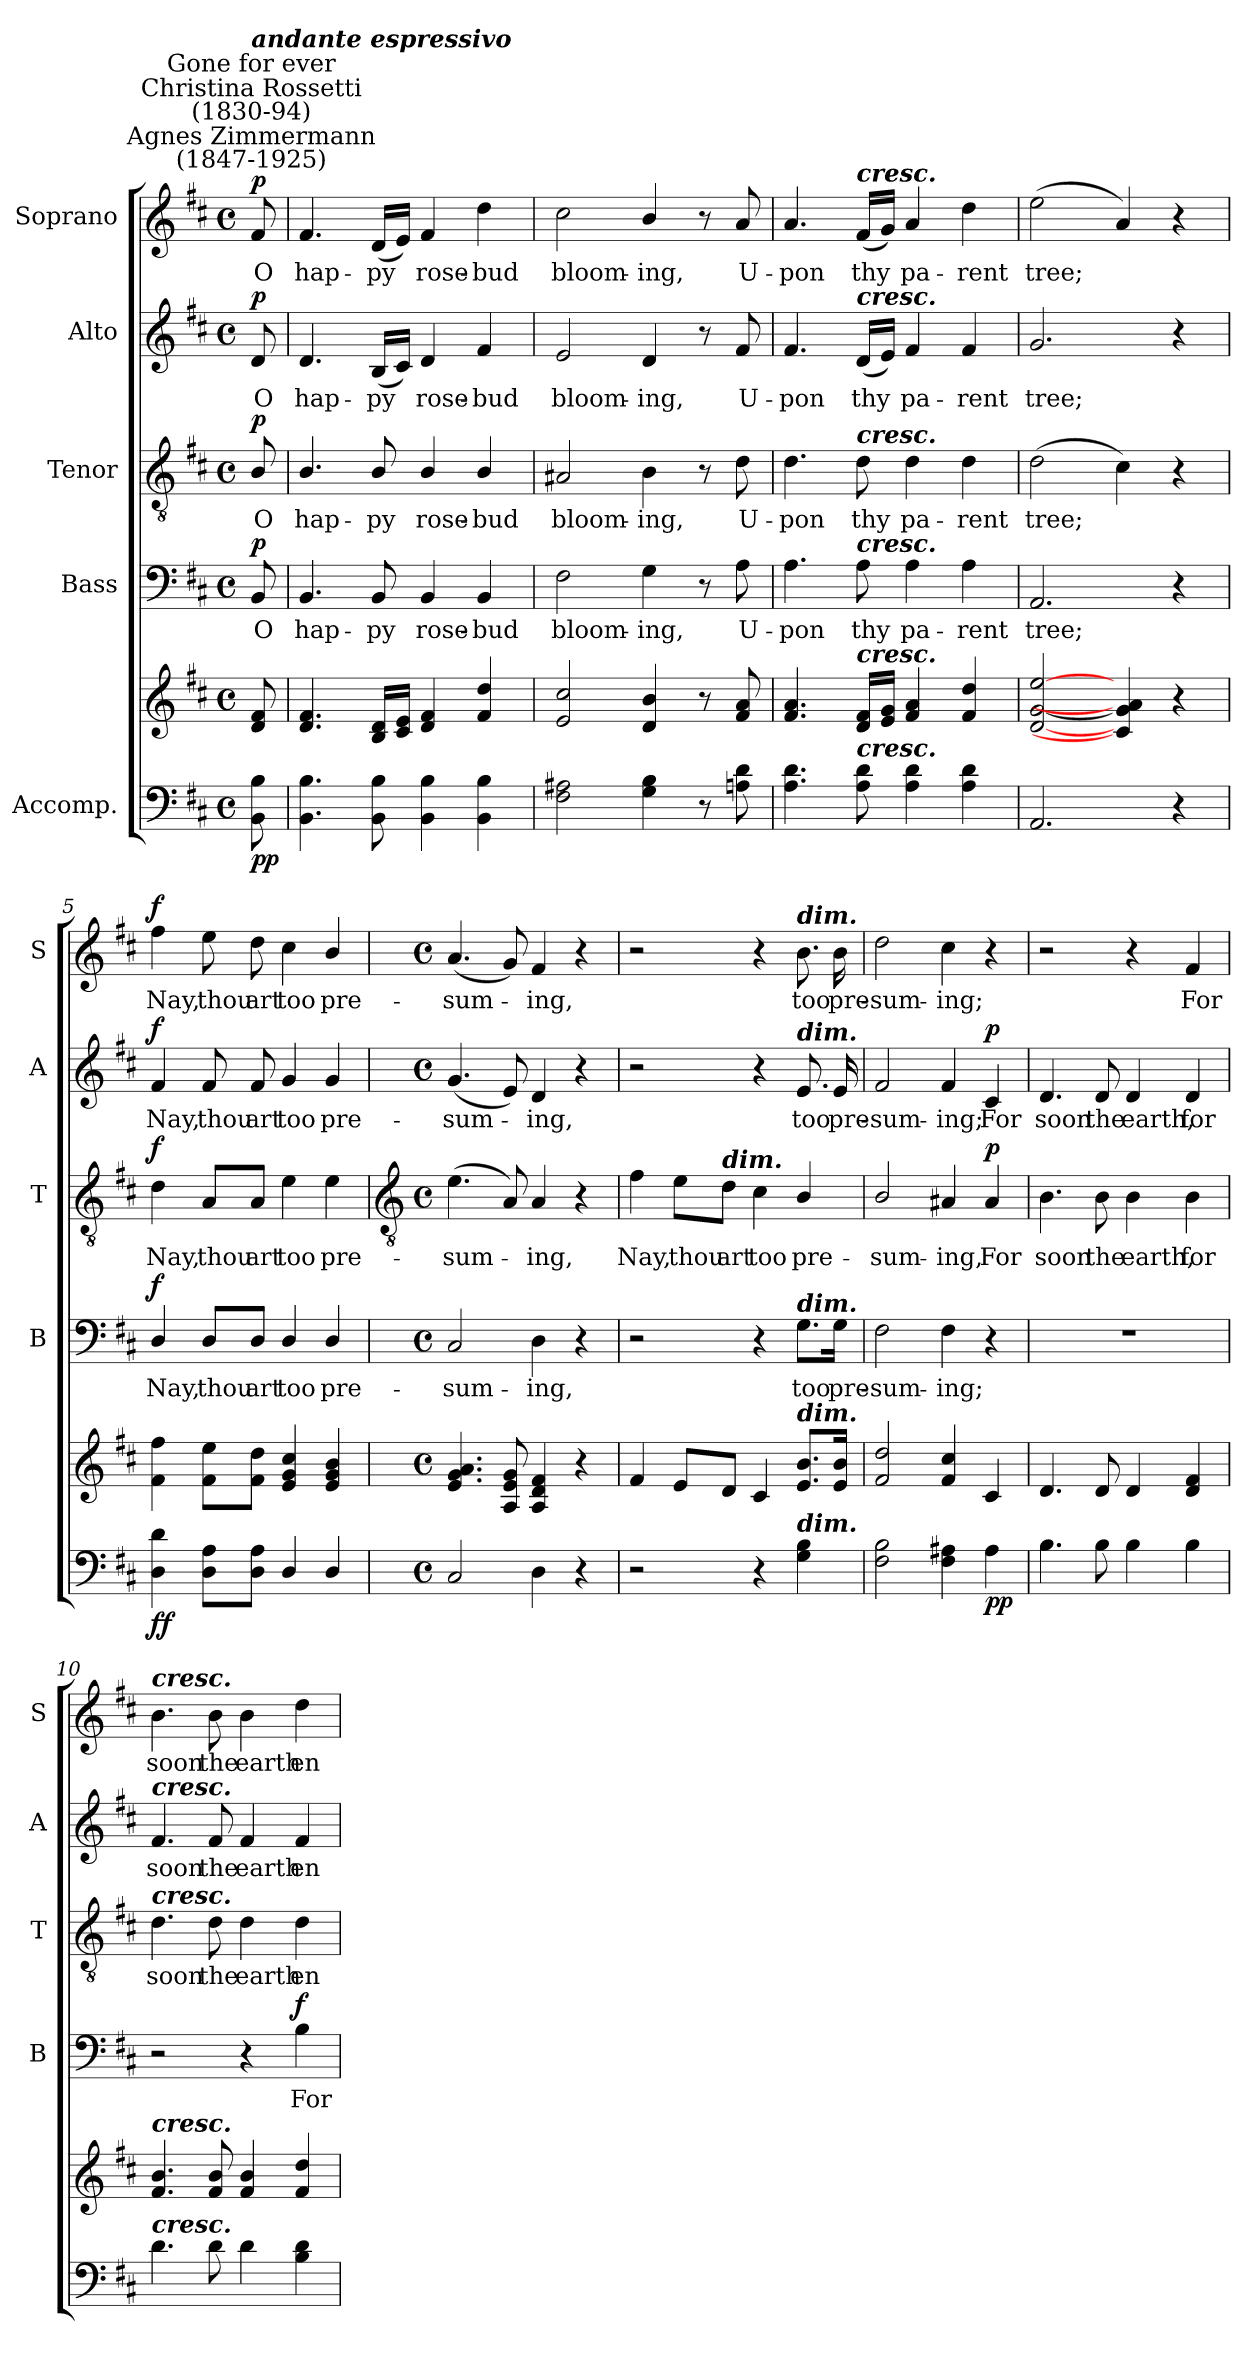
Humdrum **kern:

**kern	**kern	**dynam	**kern	**text	**dynam	**kern	**text	**dynam	**kern	**text	**dynam	**kern	**text	**dynam
*part5	*part5	*part5	*part4	*part4	*part4	*part3	*part3	*part3	*part2	*part2	*part2	*part1	*part1	*part1
*staff6	*staff5	*staff5/6	*staff4	*staff4	*staff4	*staff3	*staff3	*staff3	*staff2	*staff2	*staff2	*staff1	*staff1	*staff1
*I"Accomp.	*	*	*I"Bass	*	*	*I"Tenor	*	*	*I"Alto	*	*	*I"Soprano	*	*
*	*	*	*I'B	*	*	*I'T	*	*	*I'A	*	*	*I'S	*	*
*clefF4	*clefG2	*	*clefF4	*	*	*clefGv2	*	*	*clefG2	*	*	*clefG2	*	*
*k[f#c#]	*k[f#c#]	*	*k[f#c#]	*	*	*k[f#c#]	*	*	*k[f#c#]	*	*	*k[f#c#]	*	*
*D:	*D:	*	*D:	*	*	*D:	*	*	*D:	*	*	*D:	*	*
*M4/4	*M4/4	*	*M4/4	*	*	*M4/4	*	*	*M4/4	*	*	*M4/4	*	*
*met(c)	*met(c)	*	*met(c)	*	*	*met(c)	*	*	*met(c)	*	*	*met(c)	*	*
*MM104	*MM104	*	*MM104	*	*	*MM104	*	*	*MM104	*	*	*MM104	*	*
=	=	=	=	=	=	=	=	=	=	=	=	=	=	=
!	!	!	!	!	!	!	!	!	!	!	!	!LO:TX:a:cj:t=Agnes Zimmermann\n(1847-1925)	!	!
!	!	!	!	!	!	!	!	!	!	!	!	!LO:TX:a:cj:t=Christina Rossetti\n(1830-94)	!	!
!	!	!	!	!	!	!	!	!	!	!	!	!LO:TX:a:cj:t=Gone for ever	!	!
!	!	!	!	!	!	!	!	!	!	!	!	!LO:TX:a:Bi:t=andante espressivo	!	!
!	!	!LO:DY:b=2	!	!LO:LY:b	!	!	!LO:LY:b	!	!	!LO:LY:b	!	!	!LO:LY:b	!
!	!	!LO:DY:n=1:b	!	!	!LO:DY:b	!	!	!LO:DY:b	!	!	!LO:DY:b	!	!	!LO:DY:b
8BB 8B	8d 8f#	p p	8BB	O	p	8B/	O	p	8d	O	p	8f#	O	p
=1	=1	=1	=1	=1	=1	=1	=1	=1	=1	=1	=1	=1	=1	=1
!	!	!	!	!LO:LY:b	!	!	!LO:LY:b	!	!	!LO:LY:b	!	!	!LO:LY:b	!
4.BB 4.B	4.d 4.f#	.	4.BB	hap-	.	4.B/	hap-	.	4.d	hap-	.	4.f#	hap-	.
!	!	!	!	!LO:LY:b	!	!	!LO:LY:b	!	!	!LO:LY:b	!	!	!LO:LY:b	!
8BB 8B	16B 16dLL	.	8BB	-py	.	8B/	-py	.	(<16BLL	-py	.	(<16dLL	-py	.
.	16c# 16eJJ	.	.	.	.	.	.	.	16c#JJ)	.	.	16eJJ)	.	.
!	!	!	!	!LO:LY:b	!	!	!LO:LY:b	!	!	!LO:LY:b	!	!	!LO:LY:b	!
4BB 4B	4d 4f#	.	4BB	rose-	.	4B/	rose-	.	4d	rose-	.	4f#	rose-	.
!	!	!	!	!LO:LY:b	!	!	!LO:LY:b	!	!	!LO:LY:b	!	!	!LO:LY:b	!
4BB 4B	4f# 4dd	.	4BB	-bud	.	4B/	-bud	.	4f#	-bud	.	4dd	-bud	.
=2	=2	=2	=2	=2	=2	=2	=2	=2	=2	=2	=2	=2	=2	=2
!	!	!	!	!LO:LY:b	!	!	!LO:LY:b	!	!	!LO:LY:b	!	!	!LO:LY:b	!
2F# 2A#X	2e/ 2cc#/	.	2F#	bloom-	.	2A#X	bloom-	.	2e/	bloom-	.	2cc#\	bloom-	.
!	!	!	!	!LO:LY:b	!	!	!LO:LY:b	!	!	!LO:LY:b	!	!	!LO:LY:b	!
4G 4B	4d/ 4b/	.	4G	-ing,	.	4B	-ing,	.	4d/	-ing,	.	4b/	-ing,	.
8r	8r	.	8r	.	.	8r	.	.	8r	.	.	8r	.	.
!	!	!	!	!LO:LY:b	!	!	!LO:LY:b	!	!	!LO:LY:b	!	!	!LO:LY:b	!
8An 8d	8f# 8a	.	8A	U-	.	8d	U-	.	8f#	U-	.	8a	U-	.
=3	=3	=3	=3	=3	=3	=3	=3	=3	=3	=3	=3	=3	=3	=3
!	!	!	!	!LO:LY:b	!	!	!LO:LY:b	!	!	!LO:LY:b	!	!	!LO:LY:b	!
4.A 4.d	4.f# 4.a	.	4.A	-pon	.	4.d	-pon	.	4.f#	-pon	.	4.a	-pon	.
!	!	!	!	!	!	!	!	!	!	!	!	!LO:TX:a:Bi:t=cresc.	!	!
!	!	!	!	!	!	!	!	!	!LO:TX:a:Bi:t=cresc.	!	!	!	!	!
!	!	!	!	!	!	!LO:TX:a:Bi:t=cresc.	!	!	!	!	!	!	!	!
!	!	!	!LO:TX:a:Bi:t=cresc.	!	!	!	!	!	!	!	!	!	!	!
!	!LO:TX:a:Bi:t=cresc.	!	!	!	!	!	!	!	!	!	!	!	!	!
!LO:TX:a:Bi:t=cresc.	!	!	!	!	!	!	!	!	!	!	!	!	!	!
!	!	!	!	!LO:LY:b	!	!	!LO:LY:b	!	!	!LO:LY:b	!	!	!LO:LY:b	!
8A 8d	16d 16f#LL	.	8A	thy	.	8d	thy	.	(<16dLL	thy	.	(<16f#LL	thy	.
.	16e 16gJJ	.	.	.	.	.	.	.	16eJJ)	.	.	16gJJ)	.	.
!	!	!	!	!LO:LY:b	!	!	!LO:LY:b	!	!	!LO:LY:b	!	!	!LO:LY:b	!
4A 4d	4f# 4a	.	4A	pa-	.	4d	pa-	.	4f#	pa-	.	4a	pa-	.
!	!	!	!	!LO:LY:b	!	!	!LO:LY:b	!	!	!LO:LY:b	!	!	!LO:LY:b	!
4A 4d	4f# 4dd	.	4A	-rent	.	4d	-rent	.	4f#	-rent	.	4dd	-rent	.
=4	=4	=4	=4	=4	=4	=4	=4	=4	=4	=4	=4	=4	=4	=4
!	!	!	!	!LO:LY:b	!	!	!LO:LY:b	!	!	!LO:LY:b	!	!	!LO:LY:b	!
2.AA	[2d [2g [2ee	.	2.AA	tree;	.	(>2d	tree;	.	2.g	tree;	.	(<2ee	tree;	.
.	4c#] 4g] 4a]	.	.	.	.	4c#)	.	.	.	.	.	4a)	.	.
4r	4r	.	4r	.	.	4r	.	.	4r	.	.	4r	.	.
=5	=5	=5	=5	=5	=5	=5	=5	=5	=5	=5	=5	=5	=5	=5
!	!	!LO:DY:b=2	!	!LO:LY:b	!	!	!LO:LY:b	!	!	!LO:LY:b	!	!	!LO:LY:b	!
!	!	!LO:DY:n=1:b	!	!	!LO:DY:b	!	!	!LO:DY:b	!	!	!LO:DY:b	!	!	!LO:DY:b
4D\ 4d\	4f# 4ff#	f f	4D/	Nay,	f	4d	Nay,	f	4f#	Nay,	f	4ff#	Nay,	f
!	!	!	!	!LO:LY:b	!	!	!LO:LY:b	!	!	!LO:LY:b	!	!	!LO:LY:b	!
8D\ 8A\L	8f# 8eeL	.	8D/L	thou	.	8A/L	thou	.	8f#	thou	.	8ee	thou	.
!	!	!	!	!LO:LY:b	!	!	!LO:LY:b	!	!	!LO:LY:b	!	!	!LO:LY:b	!
8D\ 8A\J	8f# 8ddJ	.	8D/J	art	.	8A/J	art	.	8f#	art	.	8dd	art	.
!	!	!	!	!LO:LY:b	!	!	!LO:LY:b	!	!	!LO:LY:b	!	!	!LO:LY:b	!
4D/	4e 4g 4cc#	.	4D/	too	.	4e	too	.	4g	too	.	4cc#	too	.
!	!	!	!	!LO:LY:b	!	!	!LO:LY:b	!	!	!LO:LY:b	!	!	!LO:LY:b	!
4D/	4e/ 4g/ 4b/	.	4D/	pre-	.	4e	pre-	.	4g	pre-	.	4b/	pre-	.
!!LO:LB:g=z
=6	=6	=6	=6	=6	=6	=6	=6	=6	=6	=6	=6	=6	=6	=6
*	*	*	*	*	*	*clefGv2	*	*	*	*	*	*	*	*
*M4/4	*M4/4	*	*M4/4	*	*	*M4/4	*	*	*M4/4	*	*	*M4/4	*	*
*met(c)	*met(c)	*	*met(c)	*	*	*met(c)	*	*	*met(c)	*	*	*met(c)	*	*
!	!	!	!	!LO:LY:b	!	!	!LO:LY:b	!	!	!LO:LY:b	!	!	!LO:LY:b	!
2C#	4.e 4.g 4.a	.	2C#	-sum-	.	(<4.e	-sum-	.	(<4.g	-sum-	.	(<4.a	-sum-	.
.	8A 8e 8g	.	.	.	.	8A)	.	.	8e)	.	.	8g)	.	.
!	!	!	!	!LO:LY:b	!	!	!LO:LY:b	!	!	!LO:LY:b	!	!	!LO:LY:b	!
4D	4A 4d 4f#	.	4D	-ing,	.	4A	ing,	.	4d	ing,	.	4f#	ing,	.
4r	4r	.	4r	.	.	4r	.	.	4r	.	.	4r	.	.
=7	=7	=7	=7	=7	=7	=7	=7	=7	=7	=7	=7	=7	=7	=7
!	!	!	!	!	!	!	!LO:LY:b	!	!	!	!	!	!	!
2r	4f#	.	2r	.	.	4f#	Nay,	.	2r	.	.	2r	.	.
!	!	!	!	!	!	!	!LO:LY:b	!	!	!	!	!	!	!
.	8eL	.	.	.	.	8e\L	thou	.	.	.	.	.	.	.
!	!	!	!	!	!	!LO:TX:a:Bi:t=dim.	!	!	!	!	!	!	!	!
!	!	!	!	!	!	!	!LO:LY:b	!	!	!	!	!	!	!
.	8dJ	.	.	.	.	8d\J	art	.	.	.	.	.	.	.
!	!	!	!	!	!	!	!LO:LY:b	!	!	!	!	!	!	!
4r	4c#	.	4r	.	.	4c#	too	.	4r	.	.	4r	.	.
!	!	!	!	!	!	!	!	!	!	!	!	!LO:TX:a:Bi:t=dim.	!	!
!	!	!	!	!	!	!	!	!	!LO:TX:a:Bi:t=dim.	!	!	!	!	!
!	!	!	!LO:TX:a:Bi:t=dim.	!	!	!	!	!	!	!	!	!	!	!
!	!LO:TX:a:Bi:t=dim.	!	!	!	!	!	!	!	!	!	!	!	!	!
!LO:TX:a:Bi:t=dim.	!	!	!	!	!	!	!	!	!	!	!	!	!	!
!	!	!	!	!LO:LY:b	!	!	!LO:LY:b	!	!	!LO:LY:b	!	!	!LO:LY:b	!
4G 4B	8.e 8.bL	.	8.G\L	too	.	4B/	pre-	.	8.e	too	.	8.b	too	.
!	!	!	!	!LO:LY:b	!	!	!	!	!	!LO:LY:b	!	!	!LO:LY:b	!
.	16e 16bJ	.	16G\Jk	pre-	.	.	.	.	16e	pre-	.	16b	pre-	.
=8	=8	=8	=8	=8	=8	=8	=8	=8	=8	=8	=8	=8	=8	=8
!	!	!	!	!LO:LY:b	!	!	!LO:LY:b	!	!	!LO:LY:b	!	!	!LO:LY:b	!
2F# 2B	2f# 2dd	.	2F#	-sum-	.	2B/	-sum-	.	2f#	-sum-	.	2dd	-sum-	.
!	!	!	!	!LO:LY:b	!	!	!LO:LY:b	!	!	!LO:LY:b	!	!	!LO:LY:b	!
4F# 4A#X	4f# 4cc#	.	4F#	-ing;	.	4A#X	-ing,	.	4f#	-ing;	.	4cc#	-ing;	.
!	!	!LO:DY:b=2	!	!	!	!	!LO:LY:b	!	!	!LO:LY:b	!	!	!	!
!	!	!LO:DY:n=1:b	!	!	!	!	!	!LO:DY:b	!	!	!LO:DY:b	!	!	!
4A#	4c#	p p	4r	.	.	4A#	For	p	4c#	For	p	4r	.	.
=9	=9	=9	=9	=9	=9	=9	=9	=9	=9	=9	=9	=9	=9	=9
!	!	!	!	!	!	!	!LO:LY:b	!	!	!LO:LY:b	!	!	!	!
4.B	4.d	.	1r	.	.	4.B	soon	.	4.d	soon	.	2r	.	.
!	!	!	!	!	!	!	!LO:LY:b	!	!	!LO:LY:b	!	!	!	!
8B	8d	.	.	.	.	8B	the	.	8d	the	.	.	.	.
!	!	!	!	!	!	!	!LO:LY:b	!	!	!LO:LY:b	!	!	!	!
4B	4d	.	.	.	.	4B	earth,	.	4d	earth,	.	4r	.	.
!	!	!	!	!	!	!	!LO:LY:b	!	!	!LO:LY:b	!	!	!LO:LY:b	!
4B	4d 4f#	.	.	.	.	4B	for	.	4d	for	.	4f#	For	.
=10	=10	=10	=10	=10	=10	=10	=10	=10	=10	=10	=10	=10	=10	=10
!	!	!	!	!	!	!	!	!	!	!	!	!LO:TX:a:Bi:t=cresc.	!	!
!	!	!	!	!	!	!	!	!	!LO:TX:a:Bi:t=cresc.	!	!	!	!	!
!	!	!	!	!	!	!LO:TX:a:Bi:t=cresc.	!	!	!	!	!	!	!	!
!	!LO:TX:a:Bi:t=cresc.	!	!	!	!	!	!	!	!	!	!	!	!	!
!LO:TX:a:Bi:t=cresc.	!	!	!	!	!	!	!	!	!	!	!	!	!	!
!	!	!	!	!	!	!	!LO:LY:b	!	!	!LO:LY:b	!	!	!LO:LY:b	!
4.d	4.f# 4.b	.	2r	.	.	4.d	soon	.	4.f#	soon	.	4.b	soon	.
!	!	!	!	!	!	!	!LO:LY:b	!	!	!LO:LY:b	!	!	!LO:LY:b	!
8d	8f# 8b	.	.	.	.	8d	the	.	8f#	the	.	8b	the	.
!	!	!	!	!	!	!	!LO:LY:b	!	!	!LO:LY:b	!	!	!LO:LY:b	!
4d	4f# 4b	.	4r	.	.	4d	earth	.	4f#	earth	.	4b	earth	.
!	!	!	!	!LO:LY:b	!LO:DY:b	!	!LO:LY:b	!	!	!LO:LY:b	!	!	!LO:LY:b	!
4B 4d	4f# 4dd	.	4B	For	f	4d	en-	.	4f#	en-	.	4dd	en-	.
=	=	=	=	=	=	=	=	=	=	=	=	=	=	=
*-	*-	*-	*-	*-	*-	*-	*-	*-	*-	*-	*-	*-	*-	*-
